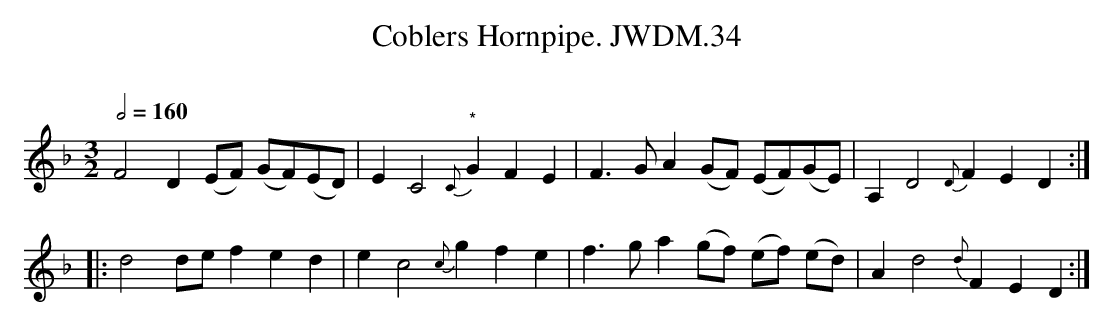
X:1
T:Coblers Hornpipe. JWDM.34
M:3/2
L:1/4
Q:1/2=160
O:
K:Dm
F2 D (E/F/) (G/F/)(E/D/)|E C2"*"{C}  GFE|\
F>G A (G/F/) (E/F/)(G/E/)|A, D2{D}  FED:|
|:d2 d/e/ fed|e c2{c} gfe|f>g a (g/f/) (e/f/) (e/d/)|A d2{d} FED:|
